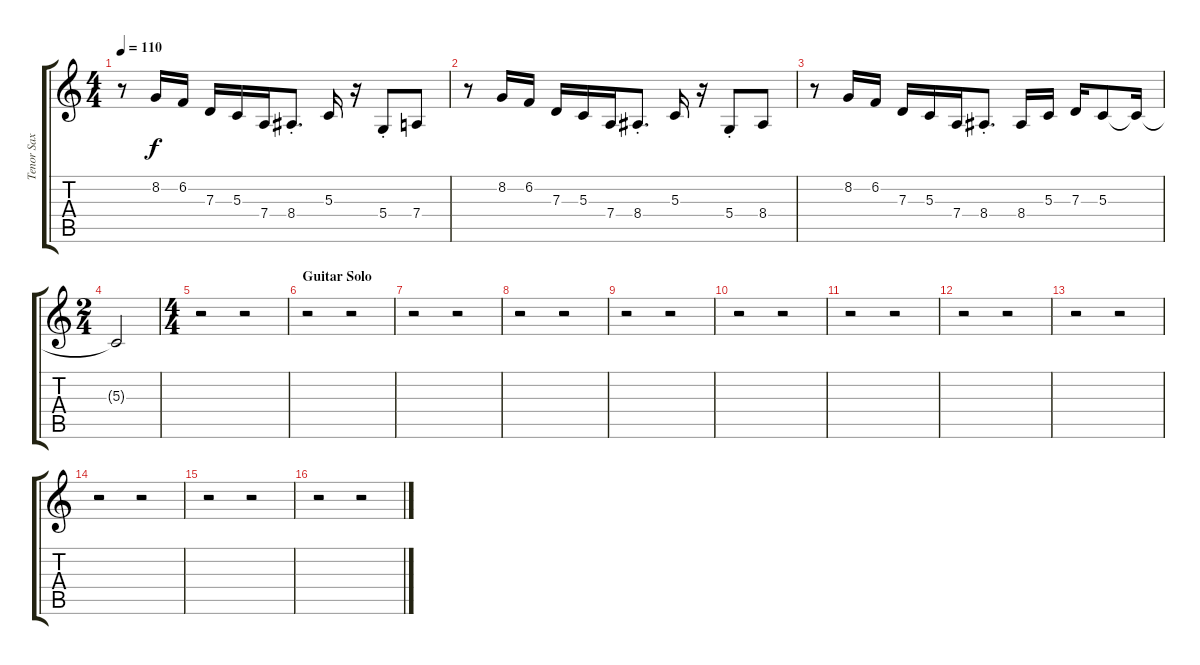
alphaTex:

\track ("Tenor Sax" "Tenor Sax") {instrument tenorsax}
\staff {score tabs}
\tuning (E4 B3 G3 D3 A2 E2) {hide}
\ts (4 4)
\tempo 110
\clef g2
\ks c
r.8{dy f} 8.2.16 6.2.16 7.3.16 5.3.16 7.4.16 8.4{st}.8{d} 5.3.16 r.16 5.4{st}.8 7.4.8 |
r.8 8.2.16 6.2.16 7.3.16 5.3.16 7.4.16 8.4{st}.8{d} 5.3.16 r.16 5.4{st}.8 8.4.8 |
r.8 8.2.16 6.2.16 7.3.16 5.3.16 7.4.16 8.4{st}.8{d} 8.4.16 5.3.16 7.3.16 5.3.8 5.3{t}.16 |
\ts (2 4)
5.3{t}.2 |
\ts (4 4)
r.2 r.2 |
\section ("" "Guitar Solo")
r.2 r.2 |
r.2 r.2 |
r.2 r.2 |
r.2 r.2 |
r.2 r.2 |
r.2 r.2 |
r.2 r.2 |
r.2 r.2 |
r.2 r.2 |
r.2 r.2 |
r.2 r.2
